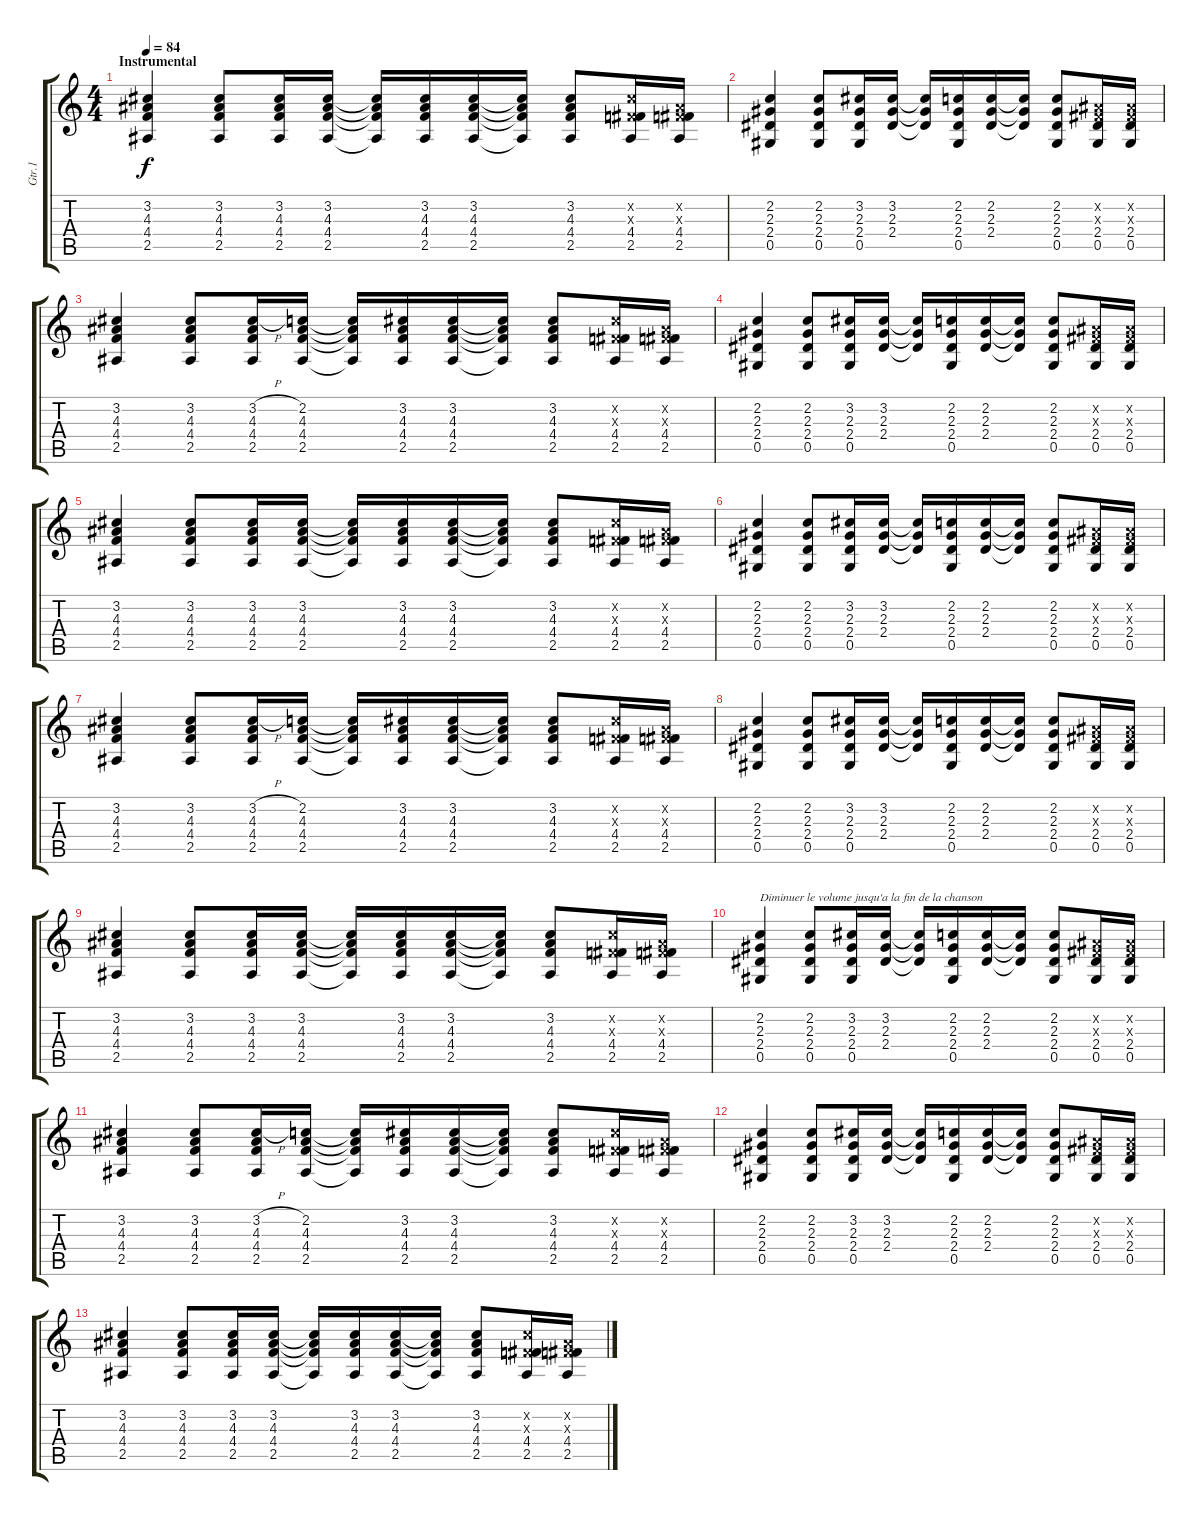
\track ("Gtr.1" "Gtr.1") {instrument acousticguitarsteel}
\staff {score tabs}
\tuning (Eb4 Bb3 Gb3 Db3 Ab2 Eb2) {hide}
\ts (4 4)
\section ("" "Instrumental")
\tempo 84
\clef g2
\ks c
(3.2 4.3 4.4 2.5).4{dy f} (3.2 4.3 4.4 2.5).8 (3.2 4.3 4.4 2.5).16 (3.2 4.3 4.4 2.5).16 (3.2{t} 4.3{t} 4.4{t} 2.5{t}).16 (3.2 4.3 4.4 2.5).16 (3.2 4.3 4.4 2.5).16 (3.2{t} 4.3{t} 4.4{t} 2.5{t}).16 (3.2 4.3 4.4 2.5).8 (3.2{x} 0.3{x} 4.4 2.5).16 (0.2{x} 0.3{x} 4.4 2.5).16 |
(2.2 2.3 2.4 0.5).4 (2.2 2.3 2.4 0.5).8 (3.2 2.3 2.4 0.5).16 (3.2 2.3 2.4).16 (3.2{t} 2.3{t} 2.4{t}).16 (2.2 2.3 2.4 0.5).16 (2.2 2.3 2.4).16 (2.2{t} 2.3{t} 2.4{t}).16 (2.2 2.3 2.4 0.5).8 (0.2{x} 0.3{x} 2.4 0.5).16 (0.2{x} 0.3{x} 2.4 0.5).16 |
(3.2 4.3 4.4 2.5).4 (3.2 4.3 4.4 2.5).8 (3.2{h} 4.3 4.4 2.5).16 (2.2 4.3 4.4 2.5).16 (2.2{t} 4.3{t} 4.4{t} 2.5{t}).16 (3.2 4.3 4.4 2.5).16 (3.2 4.3 4.4 2.5).16 (3.2{t} 4.3{t} 4.4{t} 2.5{t}).16 (3.2 4.3 4.4 2.5).8 (3.2{x} 0.3{x} 4.4 2.5).16 (0.2{x} 0.3{x} 4.4 2.5).16 |
(2.2 2.3 2.4 0.5).4 (2.2 2.3 2.4 0.5).8 (3.2 2.3 2.4 0.5).16 (3.2 2.3 2.4).16 (3.2{t} 2.3{t} 2.4{t}).16 (2.2 2.3 2.4 0.5).16 (2.2 2.3 2.4).16 (2.2{t} 2.3{t} 2.4{t}).16 (2.2 2.3 2.4 0.5).8 (0.2{x} 0.3{x} 2.4 0.5).16 (0.2{x} 0.3{x} 2.4 0.5).16 |
(3.2 4.3 4.4 2.5).4 (3.2 4.3 4.4 2.5).8 (3.2 4.3 4.4 2.5).16 (3.2 4.3 4.4 2.5).16 (3.2{t} 4.3{t} 4.4{t} 2.5{t}).16 (3.2 4.3 4.4 2.5).16 (3.2 4.3 4.4 2.5).16 (3.2{t} 4.3{t} 4.4{t} 2.5{t}).16 (3.2 4.3 4.4 2.5).8 (3.2{x} 0.3{x} 4.4 2.5).16 (0.2{x} 0.3{x} 4.4 2.5).16 |
(2.2 2.3 2.4 0.5).4 (2.2 2.3 2.4 0.5).8 (3.2 2.3 2.4 0.5).16 (3.2 2.3 2.4).16 (3.2{t} 2.3{t} 2.4{t}).16 (2.2 2.3 2.4 0.5).16 (2.2 2.3 2.4).16 (2.2{t} 2.3{t} 2.4{t}).16 (2.2 2.3 2.4 0.5).8 (0.2{x} 0.3{x} 2.4 0.5).16 (0.2{x} 0.3{x} 2.4 0.5).16 |
(3.2 4.3 4.4 2.5).4 (3.2 4.3 4.4 2.5).8 (3.2{h} 4.3 4.4 2.5).16 (2.2 4.3 4.4 2.5).16 (2.2{t} 4.3{t} 4.4{t} 2.5{t}).16 (3.2 4.3 4.4 2.5).16 (3.2 4.3 4.4 2.5).16 (3.2{t} 4.3{t} 4.4{t} 2.5{t}).16 (3.2 4.3 4.4 2.5).8 (3.2{x} 0.3{x} 4.4 2.5).16 (0.2{x} 0.3{x} 4.4 2.5).16 |
(2.2 2.3 2.4 0.5).4 (2.2 2.3 2.4 0.5).8 (3.2 2.3 2.4 0.5).16 (3.2 2.3 2.4).16 (3.2{t} 2.3{t} 2.4{t}).16 (2.2 2.3 2.4 0.5).16 (2.2 2.3 2.4).16 (2.2{t} 2.3{t} 2.4{t}).16 (2.2 2.3 2.4 0.5).8 (0.2{x} 0.3{x} 2.4 0.5).16 (0.2{x} 0.3{x} 2.4 0.5).16 |
(3.2 4.3 4.4 2.5).4 (3.2 4.3 4.4 2.5).8 (3.2 4.3 4.4 2.5).16 (3.2 4.3 4.4 2.5).16 (3.2{t} 4.3{t} 4.4{t} 2.5{t}).16 (3.2 4.3 4.4 2.5).16 (3.2 4.3 4.4 2.5).16 (3.2{t} 4.3{t} 4.4{t} 2.5{t}).16 (3.2 4.3 4.4 2.5).8 (3.2{x} 0.3{x} 4.4 2.5).16 (0.2{x} 0.3{x} 4.4 2.5).16 |
(2.2 2.3 2.4 0.5).4{txt "Diminuer le volume jusqu'a la fin de la chanson"} (2.2 2.3 2.4 0.5).8 (3.2 2.3 2.4 0.5).16 (3.2 2.3 2.4).16 (3.2{t} 2.3{t} 2.4{t}).16 (2.2 2.3 2.4 0.5).16 (2.2 2.3 2.4).16 (2.2{t} 2.3{t} 2.4{t}).16 (2.2 2.3 2.4 0.5).8 (0.2{x} 0.3{x} 2.4 0.5).16 (0.2{x} 0.3{x} 2.4 0.5).16 |
(3.2 4.3 4.4 2.5).4 (3.2 4.3 4.4 2.5).8 (3.2{h} 4.3 4.4 2.5).16 (2.2 4.3 4.4 2.5).16 (2.2{t} 4.3{t} 4.4{t} 2.5{t}).16 (3.2 4.3 4.4 2.5).16 (3.2 4.3 4.4 2.5).16 (3.2{t} 4.3{t} 4.4{t} 2.5{t}).16 (3.2 4.3 4.4 2.5).8 (3.2{x} 0.3{x} 4.4 2.5).16 (0.2{x} 0.3{x} 4.4 2.5).16 |
(2.2 2.3 2.4 0.5).4 (2.2 2.3 2.4 0.5).8 (3.2 2.3 2.4 0.5).16 (3.2 2.3 2.4).16 (3.2{t} 2.3{t} 2.4{t}).16 (2.2 2.3 2.4 0.5).16 (2.2 2.3 2.4).16 (2.2{t} 2.3{t} 2.4{t}).16 (2.2 2.3 2.4 0.5).8 (0.2{x} 0.3{x} 2.4 0.5).16 (0.2{x} 0.3{x} 2.4 0.5).16 |
(3.2 4.3 4.4 2.5).4 (3.2 4.3 4.4 2.5).8 (3.2 4.3 4.4 2.5).16 (3.2 4.3 4.4 2.5).16 (3.2{t} 4.3{t} 4.4{t} 2.5{t}).16 (3.2 4.3 4.4 2.5).16 (3.2 4.3 4.4 2.5).16 (3.2{t} 4.3{t} 4.4{t} 2.5{t}).16 (3.2 4.3 4.4 2.5).8 (3.2{x} 0.3{x} 4.4 2.5).16 (0.2{x} 0.3{x} 4.4 2.5).16
